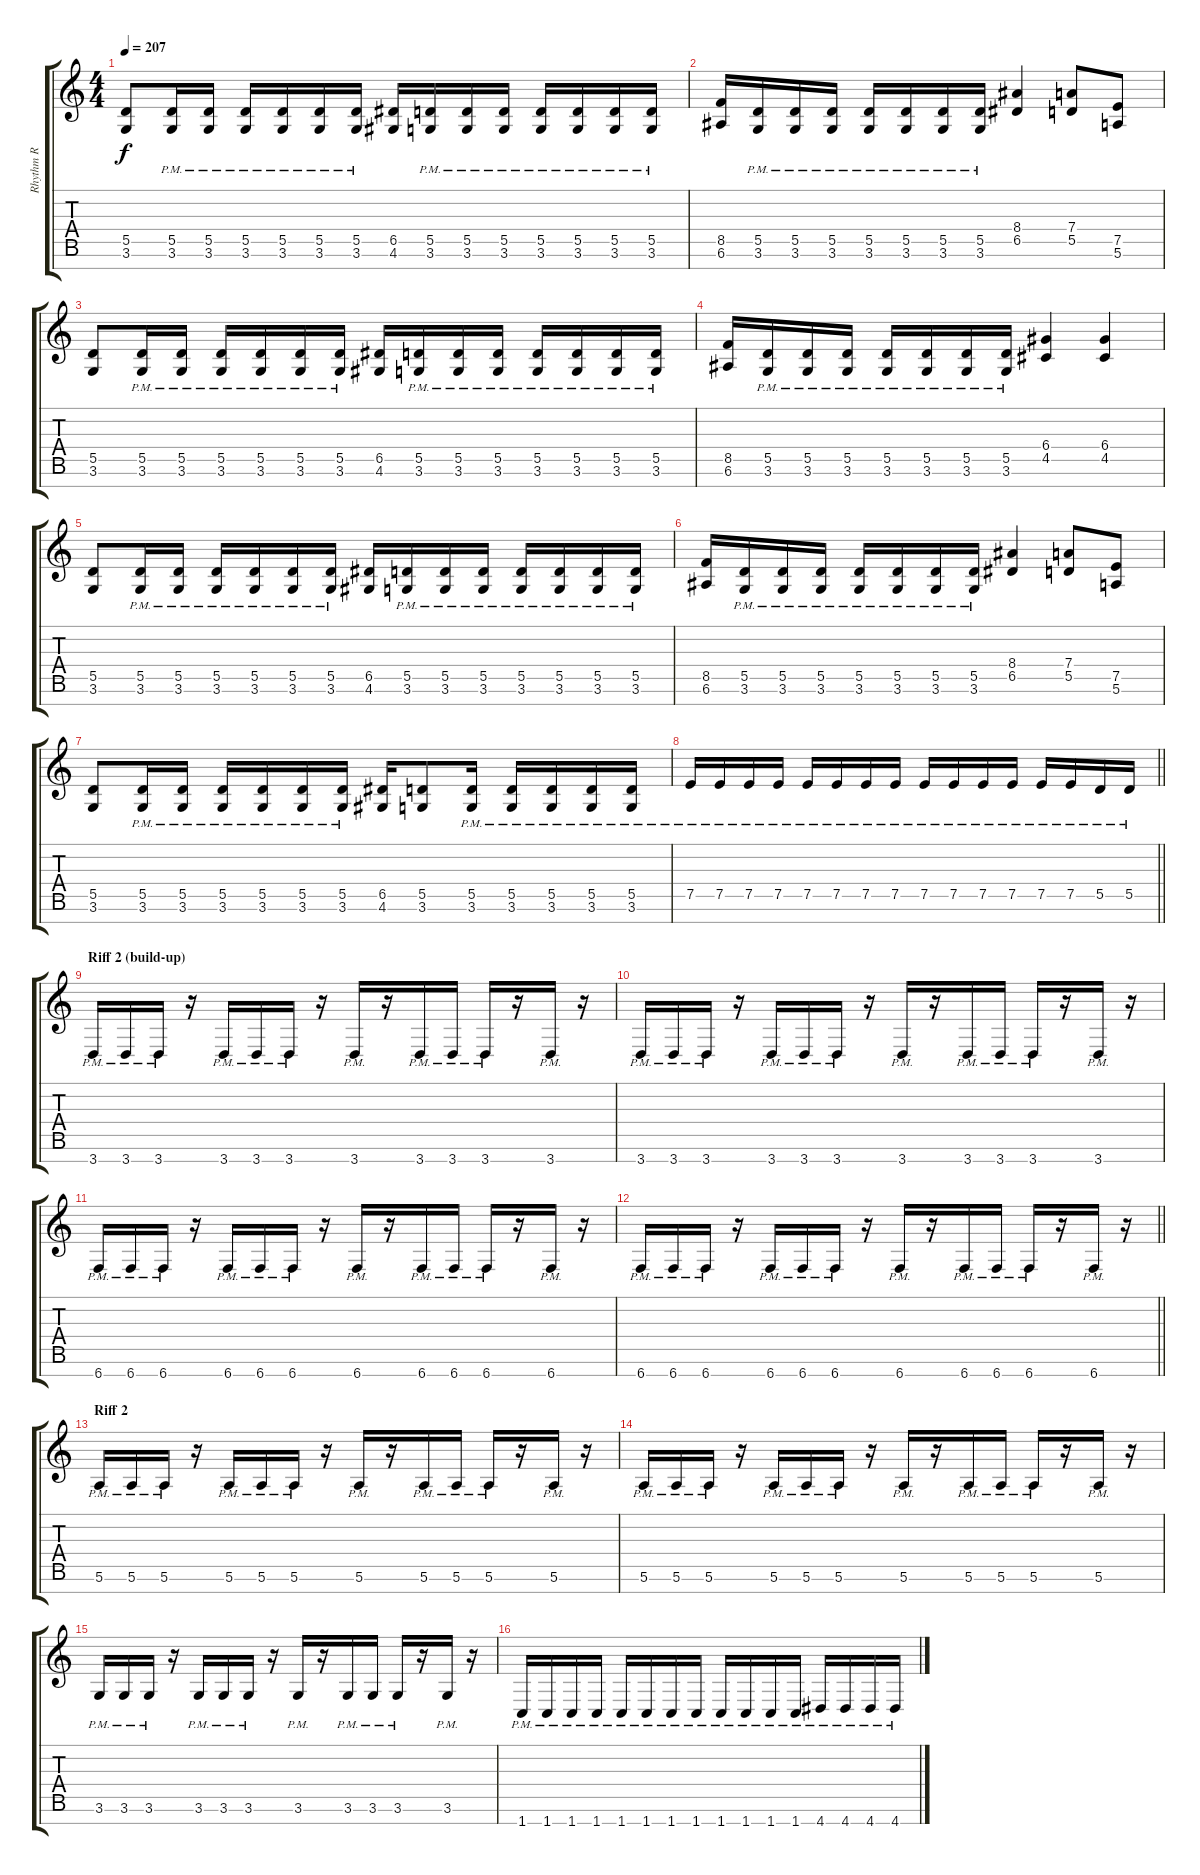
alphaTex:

\track ("Rhythm R" "Rhythm R") {instrument overdrivenguitar}
\staff {score tabs}
\tuning (E4 B3 G3 D3 A2 E2 B1) {hide}
\ts (4 4)
\tempo 207
\clef g2
\ks c
(5.5 3.6).8{dy f} (5.5{pm} 3.6{pm}).16 (5.5{pm} 3.6{pm}).16 (5.5{pm} 3.6{pm}).16 (5.5{pm} 3.6{pm}).16 (5.5{pm} 3.6{pm}).16 (5.5{pm} 3.6{pm}).16 (6.5 4.6).16 (5.5{pm} 3.6{pm}).16 (5.5{pm} 3.6{pm}).16 (5.5{pm} 3.6{pm}).16 (5.5{pm} 3.6{pm}).16 (5.5{pm} 3.6{pm}).16 (5.5{pm} 3.6{pm}).16 (5.5{pm} 3.6{pm}).16 |
(8.5 6.6).16 (5.5{pm} 3.6{pm}).16 (5.5{pm} 3.6{pm}).16 (5.5{pm} 3.6{pm}).16 (5.5{pm} 3.6{pm}).16 (5.5{pm} 3.6{pm}).16 (5.5{pm} 3.6{pm}).16 (5.5{pm} 3.6{pm}).16 (8.4 6.5).4 (7.4 5.5).8 (7.5 5.6).8 |
(5.5 3.6).8 (5.5{pm} 3.6{pm}).16 (5.5{pm} 3.6{pm}).16 (5.5{pm} 3.6{pm}).16 (5.5{pm} 3.6{pm}).16 (5.5{pm} 3.6{pm}).16 (5.5{pm} 3.6{pm}).16 (6.5 4.6).16 (5.5{pm} 3.6{pm}).16 (5.5{pm} 3.6{pm}).16 (5.5{pm} 3.6{pm}).16 (5.5{pm} 3.6{pm}).16 (5.5{pm} 3.6{pm}).16 (5.5{pm} 3.6{pm}).16 (5.5{pm} 3.6{pm}).16 |
(8.5 6.6).16 (5.5{pm} 3.6{pm}).16 (5.5{pm} 3.6{pm}).16 (5.5{pm} 3.6{pm}).16 (5.5{pm} 3.6{pm}).16 (5.5{pm} 3.6{pm}).16 (5.5{pm} 3.6{pm}).16 (5.5{pm} 3.6{pm}).16 (6.4 4.5).4 (6.4 4.5).4 |
(5.5 3.6).8 (5.5{pm} 3.6{pm}).16 (5.5{pm} 3.6{pm}).16 (5.5{pm} 3.6{pm}).16 (5.5{pm} 3.6{pm}).16 (5.5{pm} 3.6{pm}).16 (5.5{pm} 3.6{pm}).16 (6.5 4.6).16 (5.5{pm} 3.6{pm}).16 (5.5{pm} 3.6{pm}).16 (5.5{pm} 3.6{pm}).16 (5.5{pm} 3.6{pm}).16 (5.5{pm} 3.6{pm}).16 (5.5{pm} 3.6{pm}).16 (5.5{pm} 3.6{pm}).16 |
(8.5 6.6).16 (5.5{pm} 3.6{pm}).16 (5.5{pm} 3.6{pm}).16 (5.5{pm} 3.6{pm}).16 (5.5{pm} 3.6{pm}).16 (5.5{pm} 3.6{pm}).16 (5.5{pm} 3.6{pm}).16 (5.5{pm} 3.6{pm}).16 (8.4 6.5).4 (7.4 5.5).8 (7.5 5.6).8 |
(5.5 3.6).8 (5.5{pm} 3.6{pm}).16 (5.5{pm} 3.6{pm}).16 (5.5{pm} 3.6{pm}).16 (5.5{pm} 3.6{pm}).16 (5.5{pm} 3.6{pm}).16 (5.5{pm} 3.6{pm}).16 (6.5 4.6).16 (5.5 3.6).8 (5.5{pm} 3.6{pm}).16 (5.5{pm} 3.6{pm}).16 (5.5{pm} 3.6{pm}).16 (5.5{pm} 3.6{pm}).16 (5.5{pm} 3.6{pm}).16 |
\barLineRight lightlight
7.5{pm}.16 7.5{pm}.16 7.5{pm}.16 7.5{pm}.16 7.5{pm}.16 7.5{pm}.16 7.5{pm}.16 7.5{pm}.16 7.5{pm}.16 7.5{pm}.16 7.5{pm}.16 7.5{pm}.16 7.5{pm}.16 7.5{pm}.16 5.5{pm}.16 5.5{pm}.16 |
\section ("" "Riff 2 (build-up)")
3.7{pm}.16 3.7{pm}.16 3.7{pm}.16 r.16 3.7{pm}.16 3.7{pm}.16 3.7{pm}.16 r.16 3.7{pm}.16 r.16 3.7{pm}.16 3.7{pm}.16 3.7{pm}.16 r.16 3.7{pm}.16 r.16 |
3.7{pm}.16 3.7{pm}.16 3.7{pm}.16 r.16 3.7{pm}.16 3.7{pm}.16 3.7{pm}.16 r.16 3.7{pm}.16 r.16 3.7{pm}.16 3.7{pm}.16 3.7{pm}.16 r.16 3.7{pm}.16 r.16 |
6.7{pm}.16 6.7{pm}.16 6.7{pm}.16 r.16 6.7{pm}.16 6.7{pm}.16 6.7{pm}.16 r.16 6.7{pm}.16 r.16 6.7{pm}.16 6.7{pm}.16 6.7{pm}.16 r.16 6.7{pm}.16 r.16 |
\barLineRight lightlight
6.7{pm}.16 6.7{pm}.16 6.7{pm}.16 r.16 6.7{pm}.16 6.7{pm}.16 6.7{pm}.16 r.16 6.7{pm}.16 r.16 6.7{pm}.16 6.7{pm}.16 6.7{pm}.16 r.16 6.7{pm}.16 r.16 |
\section ("" "Riff 2")
5.6{pm}.16 5.6{pm}.16 5.6{pm}.16 r.16 5.6{pm}.16 5.6{pm}.16 5.6{pm}.16 r.16 5.6{pm}.16 r.16 5.6{pm}.16 5.6{pm}.16 5.6{pm}.16 r.16 5.6{pm}.16 r.16 |
5.6{pm}.16 5.6{pm}.16 5.6{pm}.16 r.16 5.6{pm}.16 5.6{pm}.16 5.6{pm}.16 r.16 5.6{pm}.16 r.16 5.6{pm}.16 5.6{pm}.16 5.6{pm}.16 r.16 5.6{pm}.16 r.16 |
3.6{pm}.16 3.6{pm}.16 3.6{pm}.16 r.16 3.6{pm}.16 3.6{pm}.16 3.6{pm}.16 r.16 3.6{pm}.16 r.16 3.6{pm}.16 3.6{pm}.16 3.6{pm}.16 r.16 3.6{pm}.16 r.16 |
1.7{pm}.16 1.7{pm}.16 1.7{pm}.16 1.7{pm}.16 1.7{pm}.16 1.7{pm}.16 1.7{pm}.16 1.7{pm}.16 1.7{pm}.16 1.7{pm}.16 1.7{pm}.16 1.7{pm}.16 4.7{pm}.16 4.7{pm}.16 4.7{pm}.16 4.7{pm}.16
